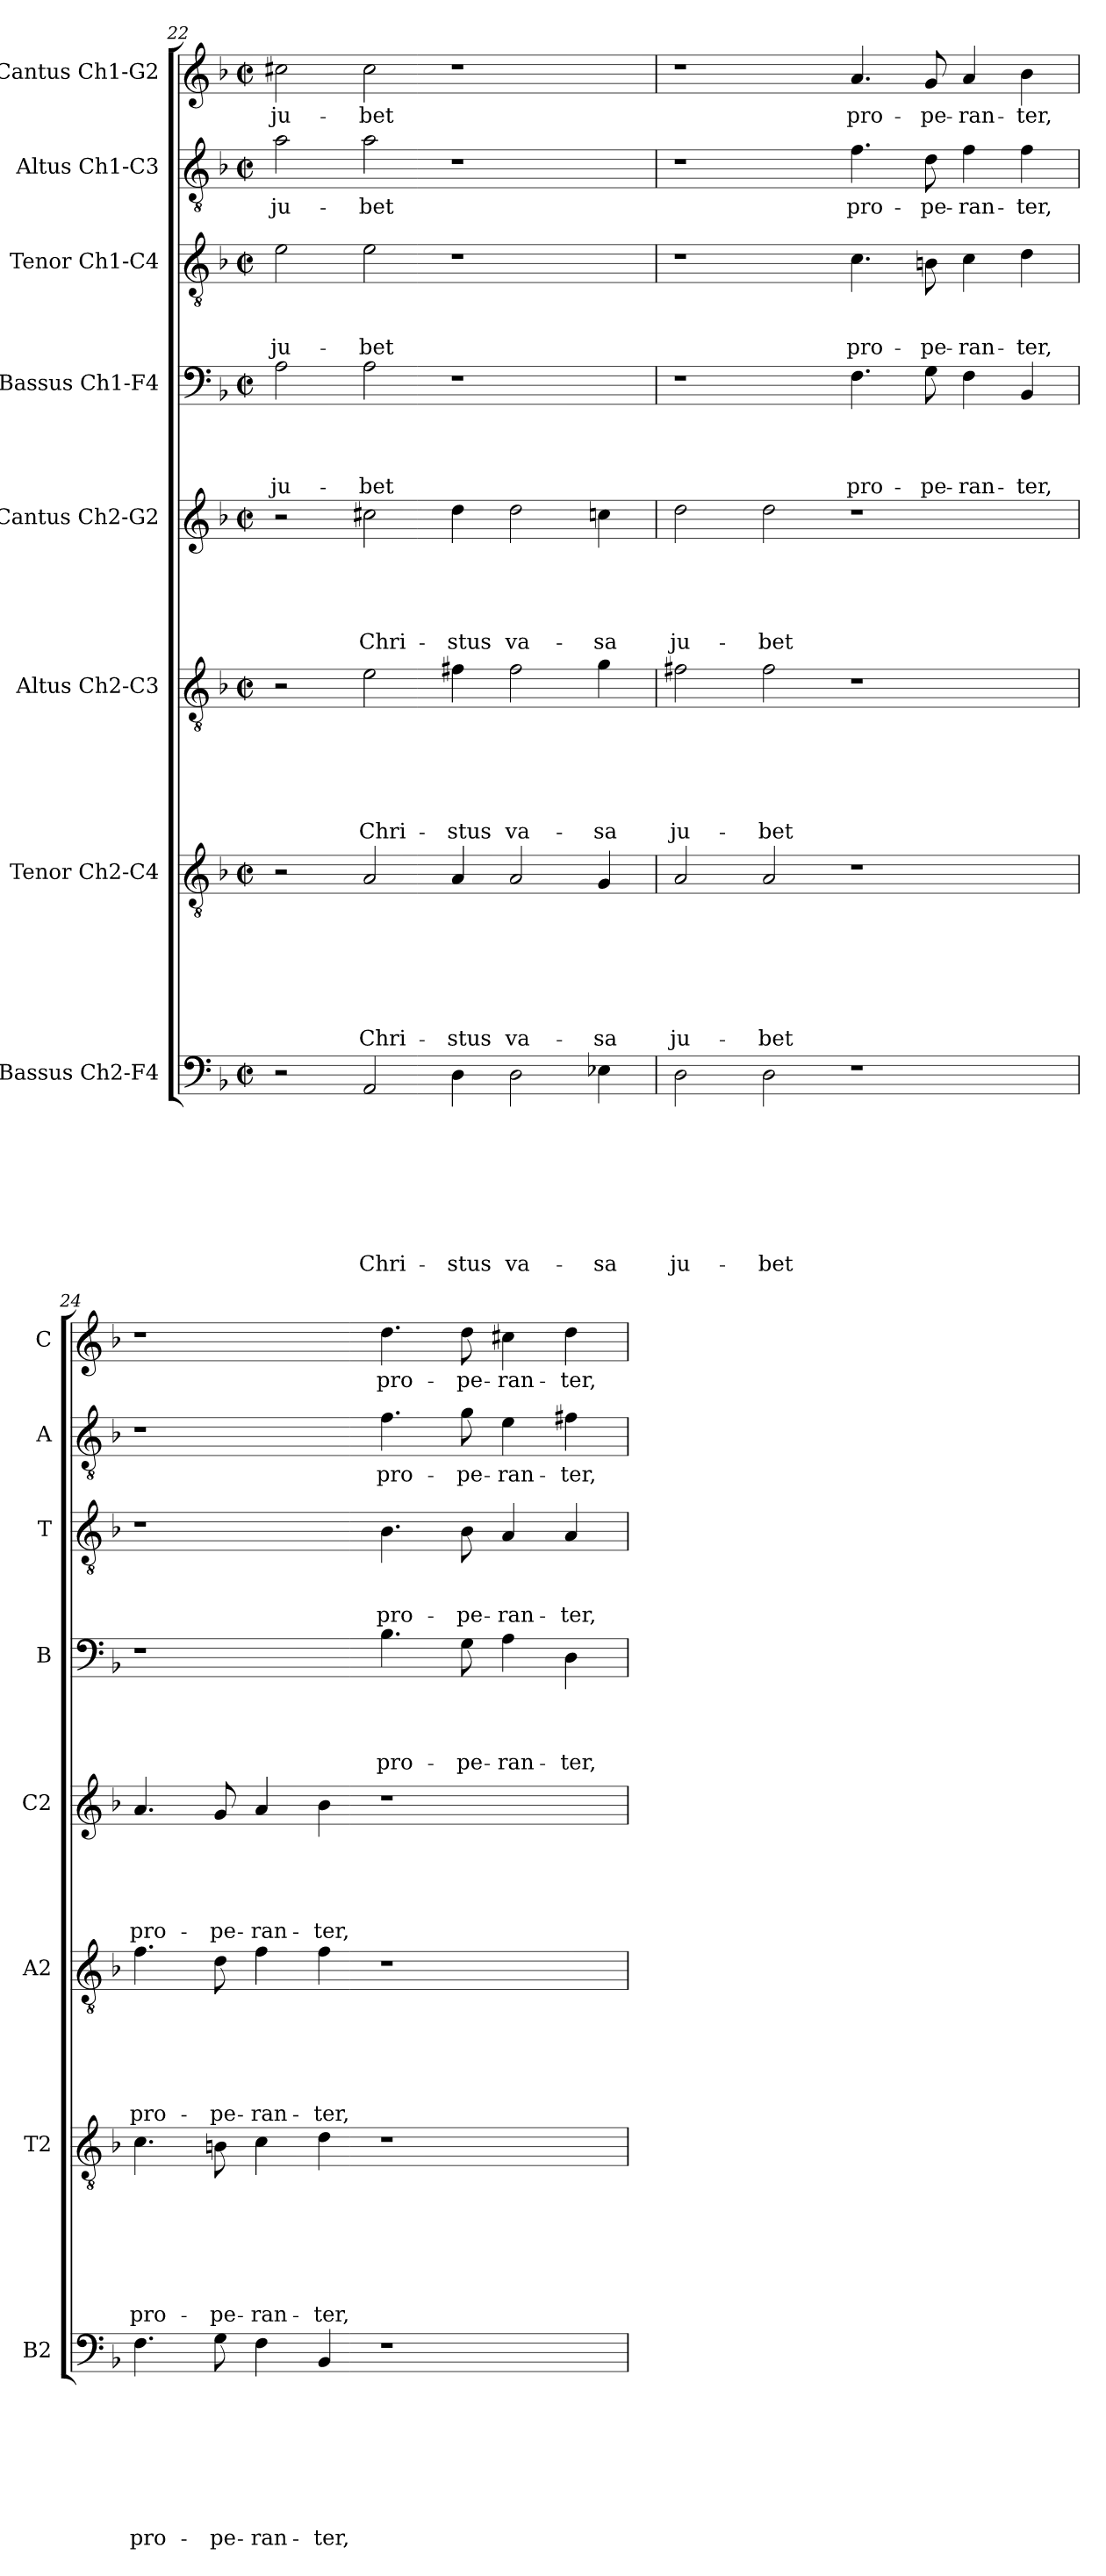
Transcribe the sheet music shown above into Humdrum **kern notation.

**kern	**text	**text	**text	**text	**text	**text	**text	**text	**kern	**text	**text	**text	**text	**text	**text	**text	**kern	**text	**text	**text	**text	**text	**text	**kern	**text	**text	**text	**text	**text	**kern	**text	**text	**text	**text	**kern	**text	**text	**text	**kern	**text	**kern	**text
*part8	*part8	*part8	*part8	*part8	*part8	*part8	*part8	*part8	*part7	*part7	*part7	*part7	*part7	*part7	*part7	*part7	*part6	*part6	*part6	*part6	*part6	*part6	*part6	*part5	*part5	*part5	*part5	*part5	*part5	*part4	*part4	*part4	*part4	*part4	*part3	*part3	*part3	*part3	*part2	*part2	*part1	*part1
*staff8	*staff8	*staff8	*staff8	*staff8	*staff8	*staff8	*staff8	*staff8	*staff7	*staff7	*staff7	*staff7	*staff7	*staff7	*staff7	*staff7	*staff6	*staff6	*staff6	*staff6	*staff6	*staff6	*staff6	*staff5	*staff5	*staff5	*staff5	*staff5	*staff5	*staff4	*staff4	*staff4	*staff4	*staff4	*staff3	*staff3	*staff3	*staff3	*staff2	*staff2	*staff1	*staff1
*I"Bassus Ch2-F4	*	*	*	*	*	*	*	*	*I"Tenor Ch2-C4	*	*	*	*	*	*	*	*I"Altus Ch2-C3	*	*	*	*	*	*	*I"Cantus Ch2-G2	*	*	*	*	*	*I"Bassus Ch1-F4	*	*	*	*	*I"Tenor Ch1-C4	*	*	*	*I"Altus Ch1-C3	*	*I"Cantus Ch1-G2	*
*I'B2	*	*	*	*	*	*	*	*	*I'T2	*	*	*	*	*	*	*	*I'A2	*	*	*	*	*	*	*I'C2	*	*	*	*	*	*I'B	*	*	*	*	*I'T	*	*	*	*I'A	*	*I'C	*
!!LO:LB:g=z
*clefF4	*	*	*	*	*	*	*	*	*clefGv2	*	*	*	*	*	*	*	*clefGv2	*	*	*	*	*	*	*clefG2	*	*	*	*	*	*clefF4	*	*	*	*	*clefGv2	*	*	*	*clefGv2	*	*clefG2	*
*k[b-]	*	*	*	*	*	*	*	*	*k[b-]	*	*	*	*	*	*	*	*k[b-]	*	*	*	*	*	*	*k[b-]	*	*	*	*	*	*k[b-]	*	*	*	*	*k[b-]	*	*	*	*k[b-]	*	*k[b-]	*
*F:	*	*	*	*	*	*	*	*	*F:	*	*	*	*	*	*	*	*F:	*	*	*	*	*	*	*F:	*	*	*	*	*	*F:	*	*	*	*	*F:	*	*	*	*F:	*	*F:	*
*M2/2	*	*	*	*	*	*	*	*	*M2/2	*	*	*	*	*	*	*	*M2/2	*	*	*	*	*	*	*M2/2	*	*	*	*	*	*M2/2	*	*	*	*	*M2/2	*	*	*	*M2/2	*	*M2/2	*
*met(c|)	*	*	*	*	*	*	*	*	*met(c|)	*	*	*	*	*	*	*	*met(c|)	*	*	*	*	*	*	*met(c|)	*	*	*	*	*	*met(c|)	*	*	*	*	*met(c|)	*	*	*	*met(c|)	*	*met(c|)	*
=22	=22	=22	=22	=22	=22	=22	=22	=22	=22	=22	=22	=22	=22	=22	=22	=22	=22	=22	=22	=22	=22	=22	=22	=22	=22	=22	=22	=22	=22	=22	=22	=22	=22	=22	=22	=22	=22	=22	=22	=22	=22	=22
!	!	!	!	!	!	!	!	!	!	!	!	!	!	!	!	!	!	!	!	!	!	!	!	!	!	!	!	!	!	!	!	!	!	!LO:LY:b	!	!	!	!LO:LY:b	!	!LO:LY:b	!	!LO:LY:b
2r	.	.	.	.	.	.	.	.	2r	.	.	.	.	.	.	.	2r	.	.	.	.	.	.	2r	.	.	.	.	.	2A\	.	.	.	ju-	2e\	.	.	ju-	2a\	ju-	2cc#X\	ju-
!	!	!	!	!	!	!	!	!LO:LY:b	!	!	!	!	!	!	!	!LO:LY:b	!	!	!	!	!	!	!LO:LY:b	!	!	!	!	!	!LO:LY:b	!	!	!	!	!LO:LY:b	!	!	!	!LO:LY:b	!	!LO:LY:b	!	!LO:LY:b
2AA/	.	.	.	.	.	.	.	Chri-	2A/	.	.	.	.	.	.	Chri-	2e\	.	.	.	.	.	Chri-	2cc#X\	.	.	.	.	Chri-	2A\	.	.	.	-bet	2e\	.	.	-bet	2a\	-bet	2cc#\	-bet
!	!	!	!	!	!	!	!	!LO:LY:b	!	!	!	!	!	!	!	!LO:LY:b	!	!	!	!	!	!	!LO:LY:b	!	!	!	!	!	!LO:LY:b	!	!	!	!	!	!	!	!	!	!	!	!	!
4D\	.	.	.	.	.	.	.	-stus	4A/	.	.	.	.	.	.	-stus	4f#X\	.	.	.	.	.	-stus	4dd\	.	.	.	.	-stus	1r	.	.	.	.	1r	.	.	.	1r	.	1r	.
!	!	!	!	!	!	!	!	!LO:LY:b	!	!	!	!	!	!	!	!LO:LY:b	!	!	!	!	!	!	!LO:LY:b	!	!	!	!	!	!LO:LY:b	!	!	!	!	!	!	!	!	!	!	!	!	!
2D\	.	.	.	.	.	.	.	va-	2A/	.	.	.	.	.	.	va-	2f#\	.	.	.	.	.	va-	2dd\	.	.	.	.	va-	.	.	.	.	.	.	.	.	.	.	.	.	.
!	!	!	!	!	!	!	!	!LO:LY:b	!	!	!	!	!	!	!	!LO:LY:b	!	!	!	!	!	!	!LO:LY:b	!	!	!	!	!	!LO:LY:b	!	!	!	!	!	!	!	!	!	!	!	!	!
4E-X\	.	.	.	.	.	.	.	-sa	4G/	.	.	.	.	.	.	-sa	4g\	.	.	.	.	.	-sa	4ccn\	.	.	.	.	-sa	.	.	.	.	.	.	.	.	.	.	.	.	.
=23	=23	=23	=23	=23	=23	=23	=23	=23	=23	=23	=23	=23	=23	=23	=23	=23	=23	=23	=23	=23	=23	=23	=23	=23	=23	=23	=23	=23	=23	=23	=23	=23	=23	=23	=23	=23	=23	=23	=23	=23	=23	=23
!	!	!	!	!	!	!	!	!LO:LY:b	!	!	!	!	!	!	!	!LO:LY:b	!	!	!	!	!	!	!LO:LY:b	!	!	!	!	!	!LO:LY:b	!	!	!	!	!	!	!	!	!	!	!	!	!
2D\	.	.	.	.	.	.	.	ju-	2A/	.	.	.	.	.	.	ju-	2f#X\	.	.	.	.	.	ju-	2dd\	.	.	.	.	ju-	1r	.	.	.	.	1r	.	.	.	1r	.	1r	.
!	!	!	!	!	!	!	!	!LO:LY:b	!	!	!	!	!	!	!	!LO:LY:b	!	!	!	!	!	!	!LO:LY:b	!	!	!	!	!	!LO:LY:b	!	!	!	!	!	!	!	!	!	!	!	!	!
2D\	.	.	.	.	.	.	.	-bet	2A/	.	.	.	.	.	.	-bet	2f#\	.	.	.	.	.	-bet	2dd\	.	.	.	.	-bet	.	.	.	.	.	.	.	.	.	.	.	.	.
!	!	!	!	!	!	!	!	!	!	!	!	!	!	!	!	!	!	!	!	!	!	!	!	!	!	!	!	!	!	!	!	!	!	!LO:LY:b	!	!	!	!LO:LY:b	!	!LO:LY:b	!	!LO:LY:b
1r	.	.	.	.	.	.	.	.	1r	.	.	.	.	.	.	.	1r	.	.	.	.	.	.	1r	.	.	.	.	.	4.F\	.	.	.	pro-	4.c\	.	.	pro-	4.f\	pro-	4.a/	pro-
!	!	!	!	!	!	!	!	!	!	!	!	!	!	!	!	!	!	!	!	!	!	!	!	!	!	!	!	!	!	!	!	!	!	!LO:LY:b	!	!	!	!LO:LY:b	!	!LO:LY:b	!	!LO:LY:b
.	.	.	.	.	.	.	.	.	.	.	.	.	.	.	.	.	.	.	.	.	.	.	.	.	.	.	.	.	.	8G\	.	.	.	-pe-	8Bn\	.	.	-pe-	8d\	-pe-	8g/	-pe-
!	!	!	!	!	!	!	!	!	!	!	!	!	!	!	!	!	!	!	!	!	!	!	!	!	!	!	!	!	!	!	!	!	!	!LO:LY:b	!	!	!	!LO:LY:b	!	!LO:LY:b	!	!LO:LY:b
.	.	.	.	.	.	.	.	.	.	.	.	.	.	.	.	.	.	.	.	.	.	.	.	.	.	.	.	.	.	4F\	.	.	.	-ran-	4c\	.	.	-ran-	4f\	-ran-	4a/	-ran-
!	!	!	!	!	!	!	!	!	!	!	!	!	!	!	!	!	!	!	!	!	!	!	!	!	!	!	!	!	!	!	!	!	!	!LO:LY:b	!	!	!	!LO:LY:b	!	!LO:LY:b	!	!LO:LY:b
.	.	.	.	.	.	.	.	.	.	.	.	.	.	.	.	.	.	.	.	.	.	.	.	.	.	.	.	.	.	4BB-/	.	.	.	-ter,	4d\	.	.	-ter,	4f\	-ter,	4b-\	-ter,
=24	=24	=24	=24	=24	=24	=24	=24	=24	=24	=24	=24	=24	=24	=24	=24	=24	=24	=24	=24	=24	=24	=24	=24	=24	=24	=24	=24	=24	=24	=24	=24	=24	=24	=24	=24	=24	=24	=24	=24	=24	=24	=24
!	!	!	!	!	!	!	!	!LO:LY:b	!	!	!	!	!	!	!	!LO:LY:b	!	!	!	!	!	!	!LO:LY:b	!	!	!	!	!	!LO:LY:b	!	!	!	!	!	!	!	!	!	!	!	!	!
4.F\	.	.	.	.	.	.	.	pro-	4.c\	.	.	.	.	.	.	pro-	4.f\	.	.	.	.	.	pro-	4.a/	.	.	.	.	pro-	1r	.	.	.	.	1r	.	.	.	1r	.	1r	.
!	!	!	!	!	!	!	!	!LO:LY:b	!	!	!	!	!	!	!	!LO:LY:b	!	!	!	!	!	!	!LO:LY:b	!	!	!	!	!	!LO:LY:b	!	!	!	!	!	!	!	!	!	!	!	!	!
8G\	.	.	.	.	.	.	.	-pe-	8Bn\	.	.	.	.	.	.	-pe-	8d\	.	.	.	.	.	-pe-	8g/	.	.	.	.	-pe-	.	.	.	.	.	.	.	.	.	.	.	.	.
!	!	!	!	!	!	!	!	!LO:LY:b	!	!	!	!	!	!	!	!LO:LY:b	!	!	!	!	!	!	!LO:LY:b	!	!	!	!	!	!LO:LY:b	!	!	!	!	!	!	!	!	!	!	!	!	!
4F\	.	.	.	.	.	.	.	-ran-	4c\	.	.	.	.	.	.	-ran-	4f\	.	.	.	.	.	-ran-	4a/	.	.	.	.	-ran-	.	.	.	.	.	.	.	.	.	.	.	.	.
!	!	!	!	!	!	!	!	!LO:LY:b	!	!	!	!	!	!	!	!LO:LY:b	!	!	!	!	!	!	!LO:LY:b	!	!	!	!	!	!LO:LY:b	!	!	!	!	!	!	!	!	!	!	!	!	!
4BB-/	.	.	.	.	.	.	.	-ter,	4d\	.	.	.	.	.	.	-ter,	4f\	.	.	.	.	.	-ter,	4b-\	.	.	.	.	-ter,	.	.	.	.	.	.	.	.	.	.	.	.	.
!	!	!	!	!	!	!	!	!	!	!	!	!	!	!	!	!	!	!	!	!	!	!	!	!	!	!	!	!	!	!	!	!	!	!LO:LY:b	!	!	!	!LO:LY:b	!	!LO:LY:b	!	!LO:LY:b
1r	.	.	.	.	.	.	.	.	1r	.	.	.	.	.	.	.	1r	.	.	.	.	.	.	1r	.	.	.	.	.	4.B-\	.	.	.	pro-	4.B-\	.	.	pro-	4.f\	pro-	4.dd\	pro-
!	!	!	!	!	!	!	!	!	!	!	!	!	!	!	!	!	!	!	!	!	!	!	!	!	!	!	!	!	!	!	!	!	!	!LO:LY:b	!	!	!	!LO:LY:b	!	!LO:LY:b	!	!LO:LY:b
.	.	.	.	.	.	.	.	.	.	.	.	.	.	.	.	.	.	.	.	.	.	.	.	.	.	.	.	.	.	8G\	.	.	.	-pe-	8B-\	.	.	-pe-	8g\	-pe-	8dd\	-pe-
!	!	!	!	!	!	!	!	!	!	!	!	!	!	!	!	!	!	!	!	!	!	!	!	!	!	!	!	!	!	!	!	!	!	!LO:LY:b	!	!	!	!LO:LY:b	!	!LO:LY:b	!	!LO:LY:b
.	.	.	.	.	.	.	.	.	.	.	.	.	.	.	.	.	.	.	.	.	.	.	.	.	.	.	.	.	.	4A\	.	.	.	-ran-	4A/	.	.	-ran-	4e\	-ran-	4cc#X\	-ran-
!	!	!	!	!	!	!	!	!	!	!	!	!	!	!	!	!	!	!	!	!	!	!	!	!	!	!	!	!	!	!	!	!	!	!LO:LY:b	!	!	!	!LO:LY:b	!	!LO:LY:b	!	!LO:LY:b
.	.	.	.	.	.	.	.	.	.	.	.	.	.	.	.	.	.	.	.	.	.	.	.	.	.	.	.	.	.	4D\	.	.	.	-ter,	4A/	.	.	-ter,	4f#X\	-ter,	4dd\	-ter,
=	=	=	=	=	=	=	=	=	=	=	=	=	=	=	=	=	=	=	=	=	=	=	=	=	=	=	=	=	=	=	=	=	=	=	=	=	=	=	=	=	=	=
*-	*-	*-	*-	*-	*-	*-	*-	*-	*-	*-	*-	*-	*-	*-	*-	*-	*-	*-	*-	*-	*-	*-	*-	*-	*-	*-	*-	*-	*-	*-	*-	*-	*-	*-	*-	*-	*-	*-	*-	*-	*-	*-
